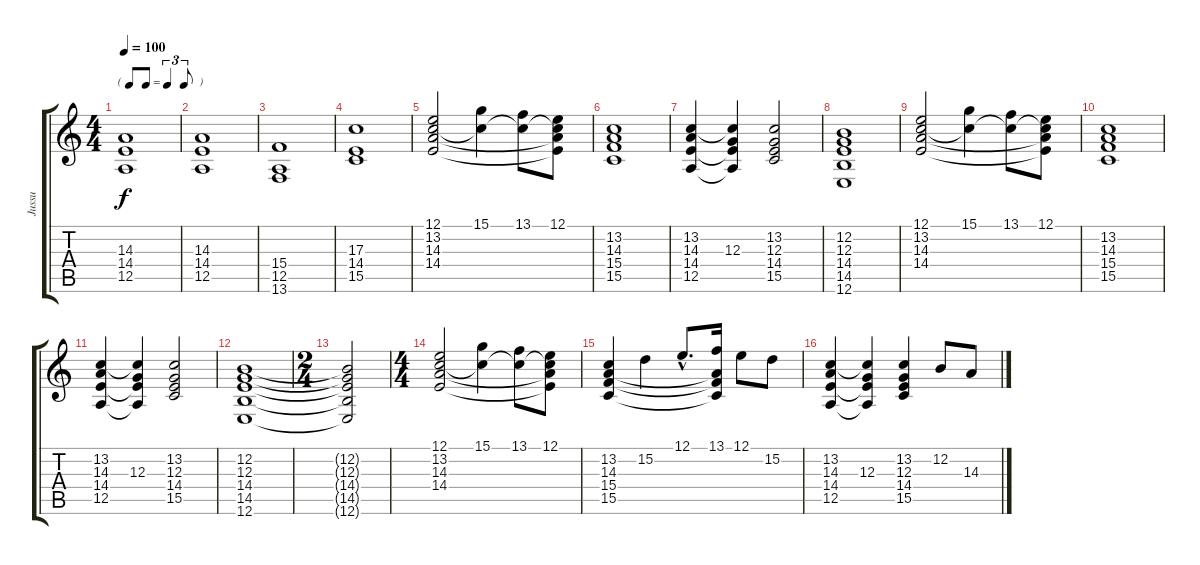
\track ("Jussu" "Jussu") {instrument fx4atmosphere}
\staff {score tabs}
\tuning (E4 B3 G3 D3 A2 E2) {hide}
\ts (4 4)
\tf triplet8th
\tempo 100
\clef g2
\ks c
(14.3 14.4 12.5).1{dy f} |
(14.3 14.4 12.5).1 |
(15.4 12.5 13.6).1 |
(17.3 14.4 15.5).1 |
(12.1 13.2 14.3 14.4).2 (15.1 13.2{t}).4 (13.1 13.2{t}).8 (12.1 13.2{t} 14.3{t} 14.4{t}).8 |
(13.2 14.3 15.4 15.5).1 |
(13.2 14.3 14.4 12.5).4 (13.2{t} 12.3 14.4{t} 12.5{t}).4 (13.2 12.3 14.4 15.5).2 |
(12.2 12.3 14.4 14.5 12.6).1 |
(12.1 13.2 14.3 14.4).2 (15.1 13.2{t}).4 (13.1 13.2{t}).8 (12.1 13.2{t} 14.3{t} 14.4{t}).8 |
(13.2 14.3 15.4 15.5).1 |
(13.2 14.3 14.4 12.5).4 (13.2{t} 12.3 14.4{t} 12.5{t}).4 (13.2 12.3 14.4 15.5).2 |
(12.2 12.3 14.4 14.5 12.6).1 |
\ts (2 4)
(12.2{t} 12.3{t} 14.4{t} 14.5{t} 12.6{t}).2 |
\ts (4 4)
(12.1 13.2 14.3 14.4).2 (15.1 13.2{t}).4 (13.1 13.2{t}).8 (12.1 13.2{t} 14.3{t} 14.4{t}).8 |
(13.2 14.3 15.4 15.5).4 15.2.4 12.1{hac}.8{d} (13.1 14.3{t} 15.4{t} 15.5{t}).16 12.1.8 15.2.8 |
(13.2 14.3 14.4 12.5).4 (13.2{t} 12.3 14.4{t} 12.5{t}).4 (13.2 12.3 14.4 15.5).4 12.2.8 14.3.8
